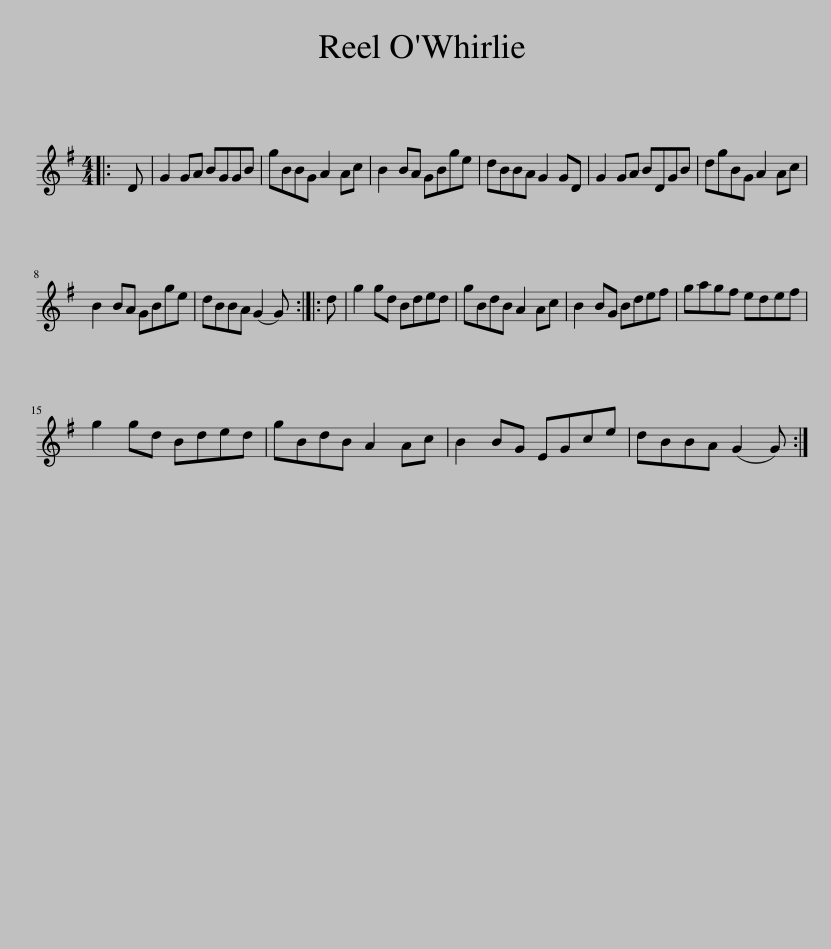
X:1
L:1/8
M:4/4
I:linebreak $
K:G
V:1 treble
V:1
|: D | G2 GA BGGB | gBBG A2 Ac | B2 BA GBge | dBBA G2 GD | %5
 G2 GA BDGB | dgBG A2 Ac |$ B2 BA GBge | dBBA (G2 G) :: d | %10
 g2 gd Bded | gBdB A2 Ac | B2 BG Bdef | gagf edef |$ g2 gd Bded | %15
 gBdB A2 Ac | B2 BG EGce | dBBA (G2 G) :| %18
